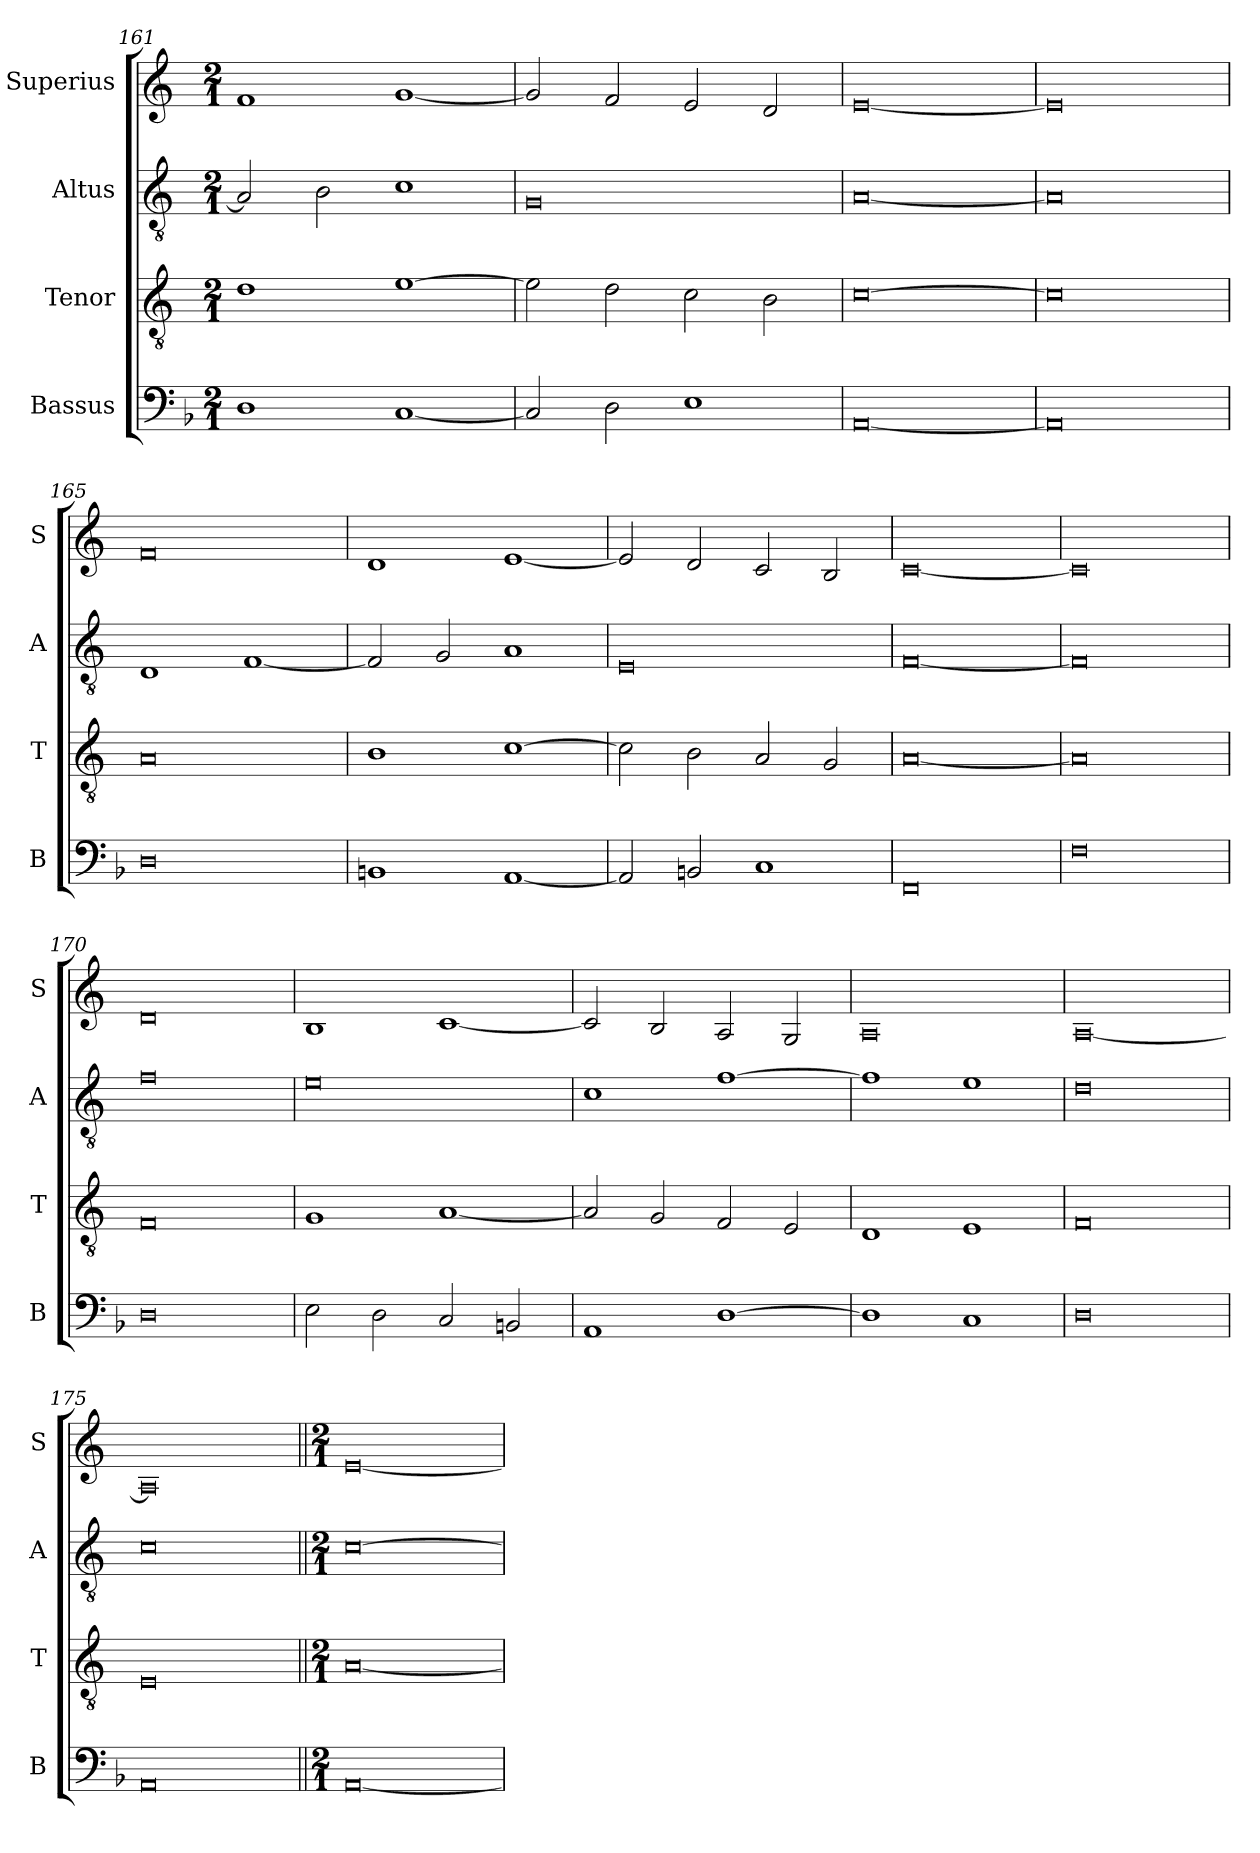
**kern	**kern	**kern	**kern
*part4	*part3	*part2	*part1
*staff4	*staff3	*staff2	*staff1
*I"Bassus	*I"Tenor	*I"Altus	*I"Superius
*I'B	*I'T	*I'A	*I'S
*clefF4	*clefGv2	*clefGv2	*clefG2
*k[b-]	*k[]	*k[]	*k[]
*M2/1	*M2/1	*M2/1	*M2/1
=161	=161	=161	=161
1D	1d	2A/]	1f
.	.	2B\	.
[1C	[1e	1c	[1g
=162	=162	=162	=162
2C/]	2e\]	0G	2g/]
2D\	2d\	.	2f/
1E	2c\	.	2e/
.	2B\	.	2d/
=163	=163	=163	=163
[0AA	[0c	[0A	[0e
=164	=164	=164	=164
0AA]	0c]	0A]	0e]
=165	=165	=165	=165
0D	0A	1D	0f
.	.	[1F	.
=166	=166	=166	=166
1BBn	1B	2F/]	1d
.	.	2G/	.
[1AA	[1c	1A	[1e
=167	=167	=167	=167
2AA/]	2c\]	0E	2e/]
2BBn/	2B\	.	2d/
1C	2A/	.	2c/
.	2G/	.	2B/
=168	=168	=168	=168
0FF	[0A	[0F	[0c
=169	=169	=169	=169
0F	0A]	0F]	0c]
=170	=170	=170	=170
0D	0F	0f	0d
=171	=171	=171	=171
2E\	1G	0e	1B
2D\	.	.	.
2C/	[1A	.	[1c
2BBn/	.	.	.
=172	=172	=172	=172
1AA	2A/]	1c	2c/]
.	2G/	.	2B/
[1D	2F/	[1f	2A/
.	2E/	.	2G/
=173	=173	=173	=173
1D]	1D	1f]	0A
1C	1E	1e	.
=174	=174	=174	=174
0D	0F	0d	[0A
=175	=175	=175	=175
0AA	0E	0c	0A]
!!LO:LB:g=z
=176||	=176||	=176||	=176||
*M2/1	*M2/1	*M2/1	*M2/1
*	*	*	*MM360
[0AA	[0A	[0c	[0e
=	=	=	=
*-	*-	*-	*-
